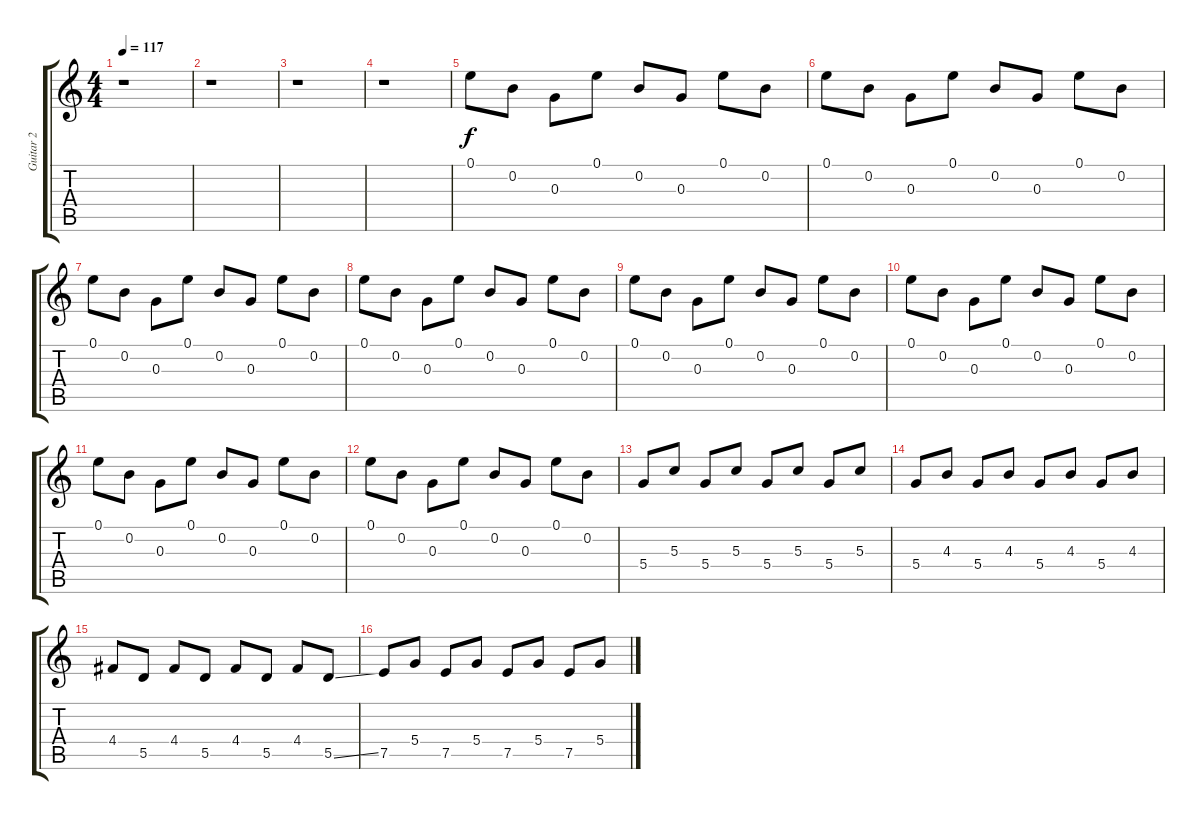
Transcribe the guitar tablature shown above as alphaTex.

\track ("Guitar 2" "Guitar 2") {instrument electricguitarclean}
\staff {score tabs}
\tuning (E4 B3 G3 D3 A2 E2) {hide}
\ts (4 4)
\tempo 117
\clef g2
\ks c
r.1{dy f} |
r.1 |
r.1 |
r.1 |
0.1.8 0.2.8 0.3.8 0.1.8 0.2.8 0.3.8 0.1.8 0.2.8 |
0.1.8 0.2.8 0.3.8 0.1.8 0.2.8 0.3.8 0.1.8 0.2.8 |
0.1.8 0.2.8 0.3.8 0.1.8 0.2.8 0.3.8 0.1.8 0.2.8 |
0.1.8 0.2.8 0.3.8 0.1.8 0.2.8 0.3.8 0.1.8 0.2.8 |
0.1.8 0.2.8 0.3.8 0.1.8 0.2.8 0.3.8 0.1.8 0.2.8 |
0.1.8 0.2.8 0.3.8 0.1.8 0.2.8 0.3.8 0.1.8 0.2.8 |
0.1.8 0.2.8 0.3.8 0.1.8 0.2.8 0.3.8 0.1.8 0.2.8 |
0.1.8 0.2.8 0.3.8 0.1.8 0.2.8 0.3.8 0.1.8 0.2.8 |
5.4.8 5.3.8 5.4.8 5.3.8 5.4.8 5.3.8 5.4.8 5.3.8 |
5.4.8 4.3.8 5.4.8 4.3.8 5.4.8 4.3.8 5.4.8 4.3.8 |
4.4.8 5.5.8 4.4.8 5.5.8 4.4.8 5.5.8 4.4.8 5.5{ss}.8 |
7.5.8 5.4.8 7.5.8 5.4.8 7.5.8 5.4.8 7.5.8 5.4.8
